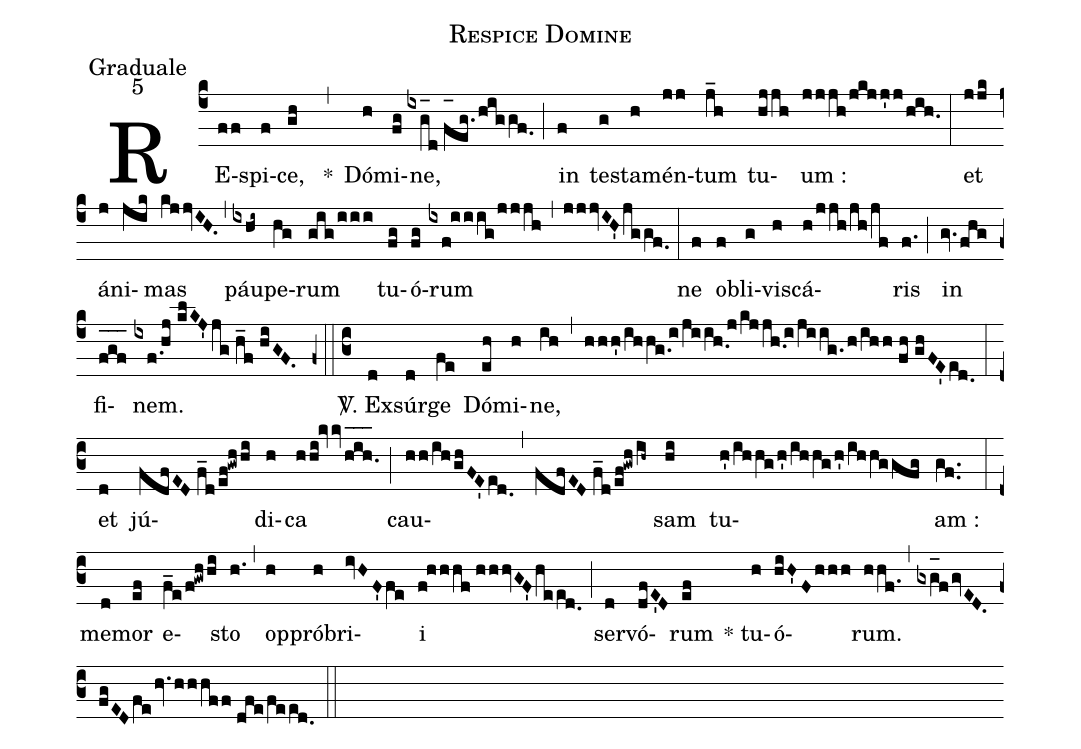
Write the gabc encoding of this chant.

name:Respice Domine;
office-part:Graduale;
mode:5;
%%
(c4) RE(ff)spi(f)ce,(gh) <clear>*(,) Dó(h)mi(fg)ne,(ix[oh:h{]g_d//f_eg.[oh}]higgf.0) (;) in(f) te(g)sta(h)mén(jj)tum(j_h) tu(hjjh)um :(jjjh/jkjj'j/hih.) (:) et(jjk) á(j)ni(jik)mas(kjjvIH.) (,) páu(ixhi~)pe(hg)rum(gig/iii) tu(fg)ó(fg)rum(ixf!iiig/jjjh) (,) (jjjvIH'jggf.0) (:) ne(f) ob(f)li(g)vi(h)scá(h/jjh/jh/jf)ris(f.) (;) in(gv.fhg) fi(f_[oh:h]g_[oh:h]f_[oh:h])nem.(ixf./[-0.5]hj//klKJ'jg//h_f//hiGF.) (z0::c3) <sp>V/</sp>. Ex(d)súr(d)ge(fe) Dó(eh)mi(h)ne,(ih) (,) (hhh'/ihhg./[-0.5]i/ji/!ih.0/[-0.5]j/kjjh.0/[-0.5]i/jiig./h/ihh//fh//ghFE'ed.0) (:) et(d) jú(fdfED//f_d/ef!gwhhi)di(h)ca(hhi!kvvh_[oh:h]i_[oh:h]h._[oh:h]) (;) cau(hh/ih/ghFE'ed.0)(,)(fdfED//f_d/ef!gwh/ih~)sam(hi) tu(h'/ihhg/h'/ihhg/h'/ihhggfg)am :(gf..) (:) me(d)mor(ef) e(f_e/f!gwhhi)sto(h.) (,) op(h)pró(h)bri(ivHF'fe)i(f!hhhf//hhhvGF'heed.0) (;) ser(d)vó(dfE'D)rum(ef) <nlba>* tu(h)ó(hiH'Fhhh)rum.</nlba>(hhf.) (,) (gxg_[oh:h]fgvED.fgEDfehv.hhhff//dfe/feed.0) (::)
